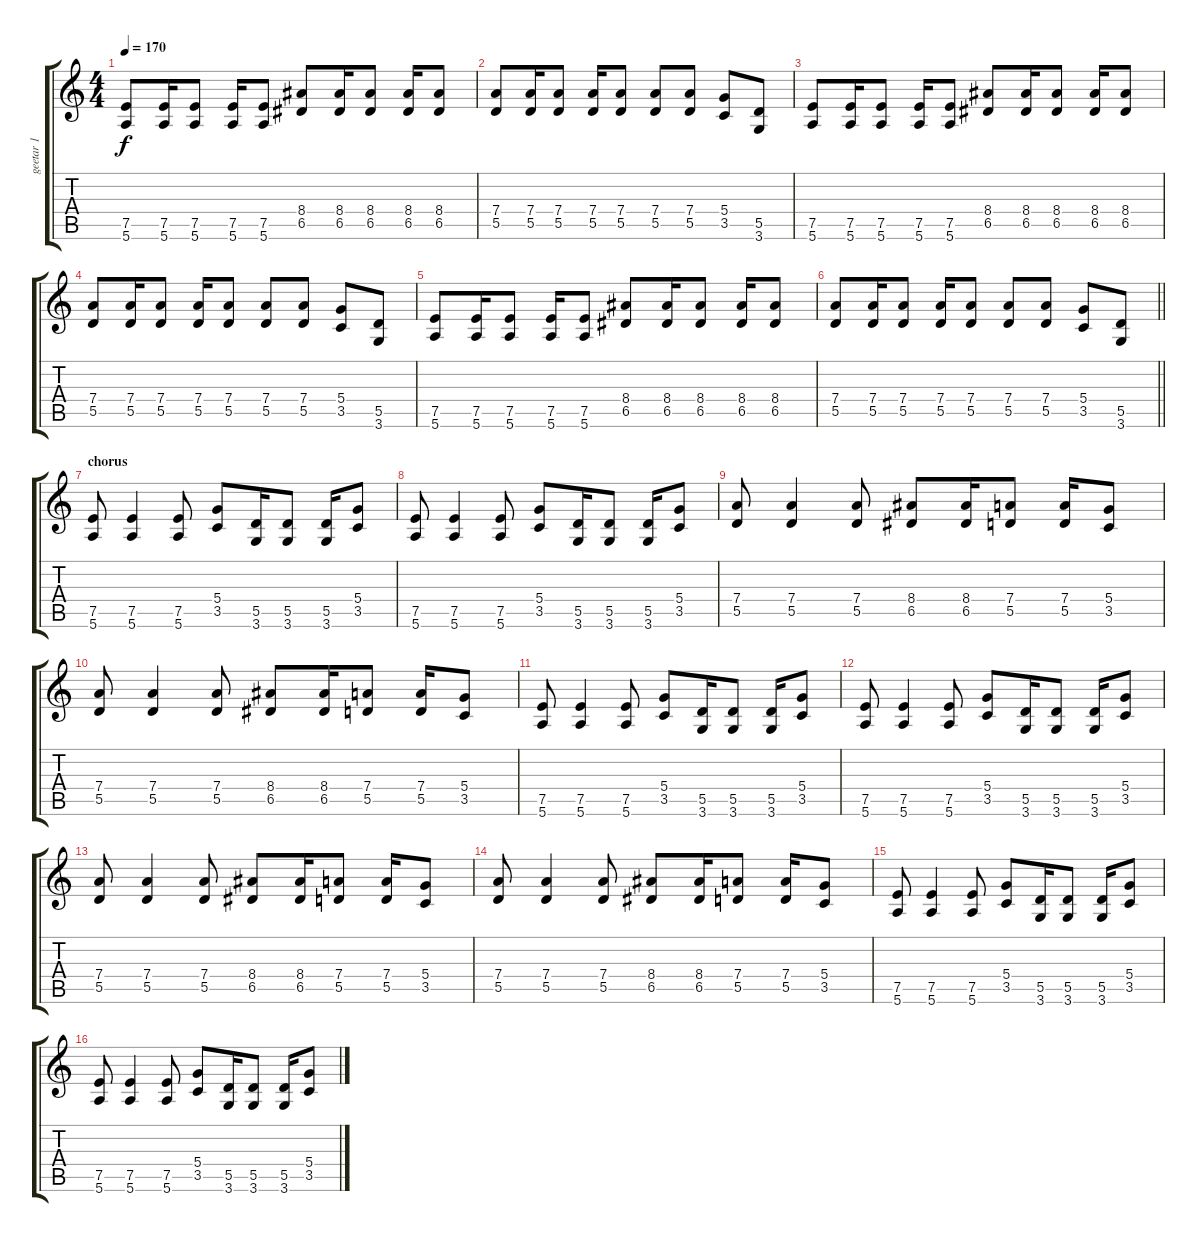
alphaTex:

\track ("geetar 1" "geetar 1") {instrument distortionguitar}
\staff {score tabs}
\tuning (E4 B3 G3 D3 A2 E2) {hide}
\ts (4 4)
\tempo 170
\clef g2
\ks c
(7.5 5.6).8{dy f} (7.5 5.6).16 (7.5 5.6).8 (7.5 5.6).16 (7.5 5.6).8 (8.4 6.5).8 (8.4 6.5).16 (8.4 6.5).8 (8.4 6.5).16 (8.4 6.5).8 |
(7.4 5.5).8 (7.4 5.5).16 (7.4 5.5).8 (7.4 5.5).16 (7.4 5.5).8 (7.4 5.5).8 (7.4 5.5).8 (5.4 3.5).8 (5.5 3.6).8 |
(7.5 5.6).8 (7.5 5.6).16 (7.5 5.6).8 (7.5 5.6).16 (7.5 5.6).8 (8.4 6.5).8 (8.4 6.5).16 (8.4 6.5).8 (8.4 6.5).16 (8.4 6.5).8 |
(7.4 5.5).8 (7.4 5.5).16 (7.4 5.5).8 (7.4 5.5).16 (7.4 5.5).8 (7.4 5.5).8 (7.4 5.5).8 (5.4 3.5).8 (5.5 3.6).8 |
(7.5 5.6).8 (7.5 5.6).16 (7.5 5.6).8 (7.5 5.6).16 (7.5 5.6).8 (8.4 6.5).8 (8.4 6.5).16 (8.4 6.5).8 (8.4 6.5).16 (8.4 6.5).8 |
\barLineRight lightlight
(7.4 5.5).8 (7.4 5.5).16 (7.4 5.5).8 (7.4 5.5).16 (7.4 5.5).8 (7.4 5.5).8 (7.4 5.5).8 (5.4 3.5).8 (5.5 3.6).8 |
\section ("" "chorus")
(7.5 5.6).8 (7.5 5.6).4 (7.5 5.6).8 (5.4 3.5).8 (5.5 3.6).16 (5.5 3.6).8 (5.5 3.6).16 (5.4 3.5).8 |
(7.5 5.6).8 (7.5 5.6).4 (7.5 5.6).8 (5.4 3.5).8 (5.5 3.6).16 (5.5 3.6).8 (5.5 3.6).16 (5.4 3.5).8 |
(7.4 5.5).8 (7.4 5.5).4 (7.4 5.5).8 (8.4 6.5).8 (8.4 6.5).16 (7.4 5.5).8 (7.4 5.5).16 (5.4 3.5).8 |
(7.4 5.5).8 (7.4 5.5).4 (7.4 5.5).8 (8.4 6.5).8 (8.4 6.5).16 (7.4 5.5).8 (7.4 5.5).16 (5.4 3.5).8 |
(7.5 5.6).8 (7.5 5.6).4 (7.5 5.6).8 (5.4 3.5).8 (5.5 3.6).16 (5.5 3.6).8 (5.5 3.6).16 (5.4 3.5).8 |
(7.5 5.6).8 (7.5 5.6).4 (7.5 5.6).8 (5.4 3.5).8 (5.5 3.6).16 (5.5 3.6).8 (5.5 3.6).16 (5.4 3.5).8 |
(7.4 5.5).8 (7.4 5.5).4 (7.4 5.5).8 (8.4 6.5).8 (8.4 6.5).16 (7.4 5.5).8 (7.4 5.5).16 (5.4 3.5).8 |
(7.4 5.5).8 (7.4 5.5).4 (7.4 5.5).8 (8.4 6.5).8 (8.4 6.5).16 (7.4 5.5).8 (7.4 5.5).16 (5.4 3.5).8 |
(7.5 5.6).8 (7.5 5.6).4 (7.5 5.6).8 (5.4 3.5).8 (5.5 3.6).16 (5.5 3.6).8 (5.5 3.6).16 (5.4 3.5).8 |
(7.5 5.6).8 (7.5 5.6).4 (7.5 5.6).8 (5.4 3.5).8 (5.5 3.6).16 (5.5 3.6).8 (5.5 3.6).16 (5.4 3.5).8
